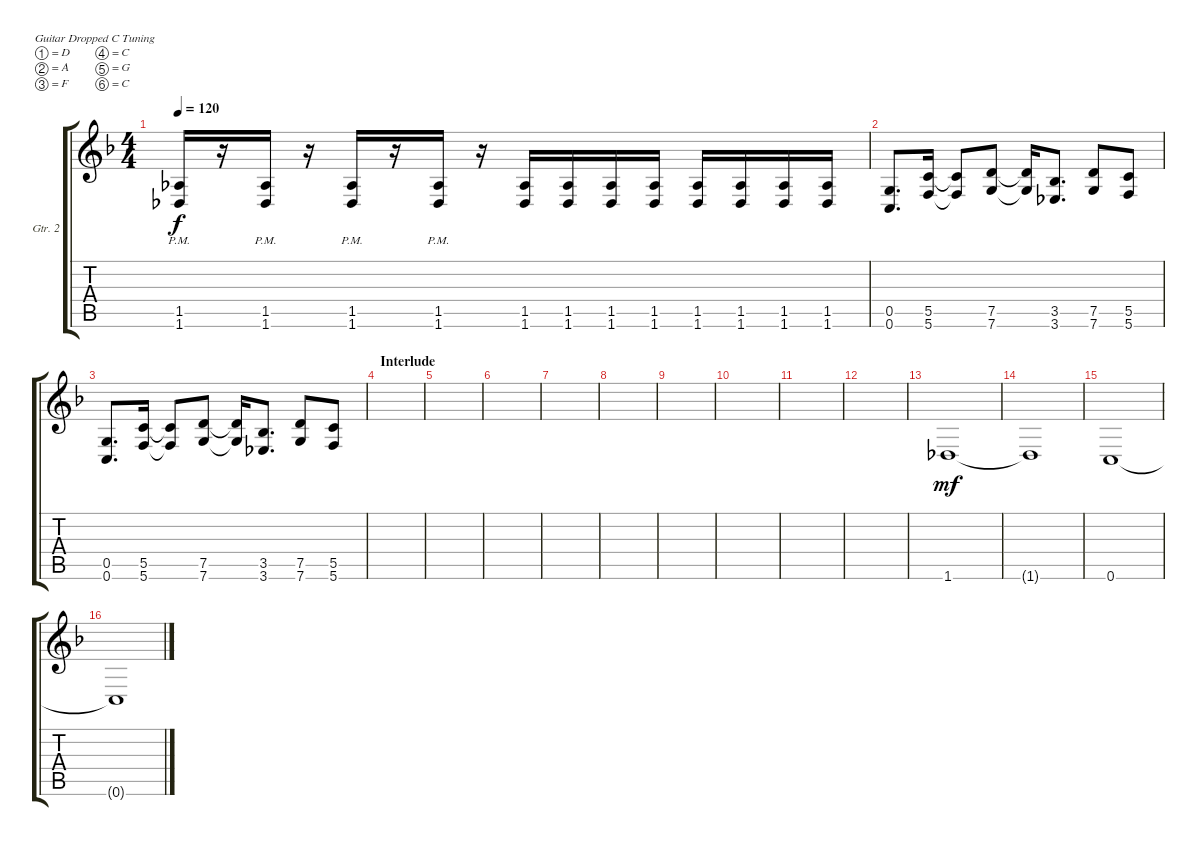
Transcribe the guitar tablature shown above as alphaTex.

\defaultSystemsLayout 4
\bracketExtendMode groupsimilarinstruments
\firstSystemTrackNameOrientation horizontal
\otherSystemsTrackNameOrientation horizontal
\track ("Electric Guitar" "Gtr. 2") {instrument distortionguitar}
\staff {score tabs}
\tuning (D4 A3 F3 C3 G2 C2)
\ts (4 4)
\tempo 120
\clef g2
\ks f
(1.6{pm} 1.5{pm}).16{dy f} r.16 (1.6{pm} 1.5{pm}).16 r.16 (1.6{pm} 1.5{pm}).16 r.16 (1.6{pm} 1.5{pm}).16 r.16 (1.6 1.5).16 (1.6 1.5).16 (1.6 1.5).16 (1.6 1.5).16 (1.6 1.5).16 (1.6 1.5).16 (1.6 1.5).16 (1.6 1.5).16 |
(0.6 0.5).8{d} (5.6 5.5).16 (5.6{t} 5.5{t}).8 (7.6 7.5).8 (7.6{t} 7.5{t}).16 (3.6 3.5).8{d} (7.6 7.5).8 (5.6 5.5).8 |
(0.6 0.5).8{d} (5.6 5.5).16 (5.6{t} 5.5{t}).8 (7.6 7.5).8 (7.6{t} 7.5{t}).16 (3.6 3.5).8{d} (7.6 7.5).8 (5.6 5.5).8 |
\section ("" "Interlude")
|
|
|
|
|
|
|
|
|
1.6.1{dy mf} |
1.6{t}.1 |
0.6.1 |
0.6{t}.1
